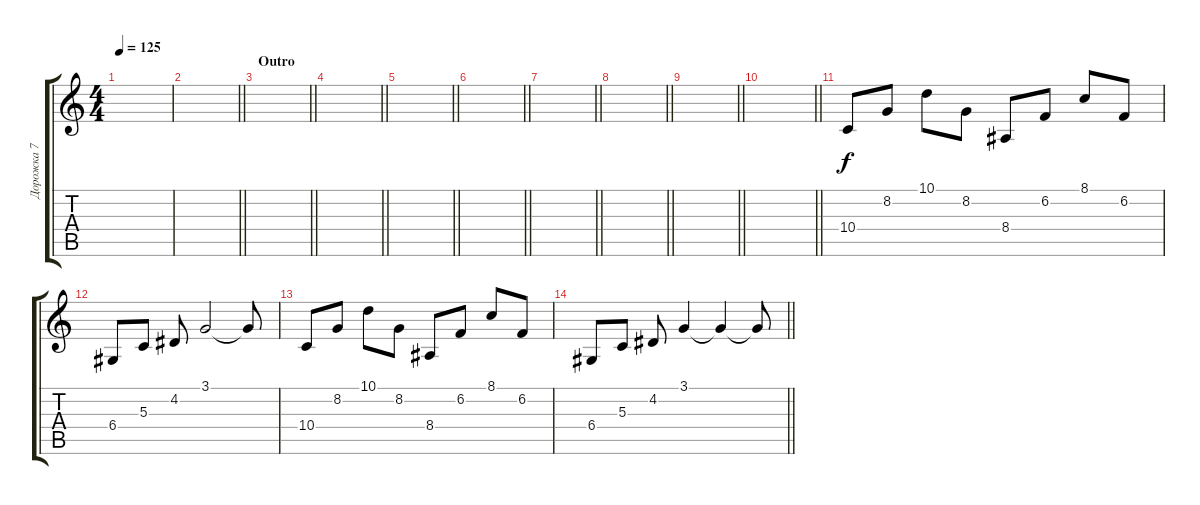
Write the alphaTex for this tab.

\track ("Дорожка 7" "Дорожка 7") {instrument brightacousticpiano}
\staff {score tabs}
\tuning (E4 B3 G3 D3 A2 E2) {hide}
\ts (4 4)
\tempo 125
\clef g2
\ks c
|
\barLineRight lightlight
|
\section ("" "Outro")
\barLineRight lightlight
|
\barLineRight lightlight
|
\barLineRight lightlight
|
\barLineRight lightlight
|
\barLineRight lightlight
|
\barLineRight lightlight
|
\barLineRight lightlight
|
\barLineRight lightlight
|
10.4.8 8.2.8 10.1.8 8.2.8 8.4.8 6.2.8 8.1.8 6.2.8 |
6.4.8 5.3.8 4.2.8 3.1.2 3.1{t}.8 |
10.4.8 8.2.8 10.1.8 8.2.8 8.4.8 6.2.8 8.1.8 6.2.8 |
\barLineRight lightlight
6.4.8 5.3.8 4.2.8 3.1.4 3.1{t}.4 3.1{t}.8
